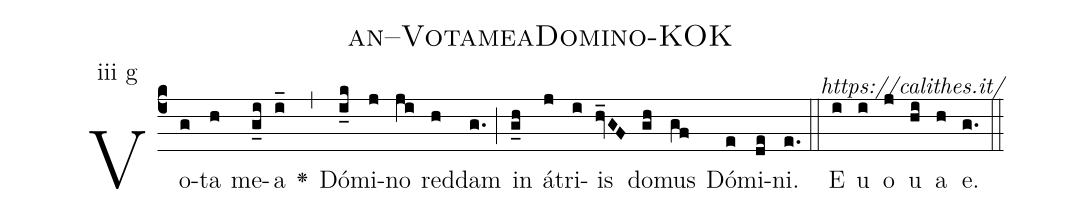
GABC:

name: an--VotameaDomino-KOK;
commentary: https://calithes.it/;
annotation: iii g;
%%
(c4) Vo(g)ta(h) me(g_i)a(i_) <v>\greheightstar</v>(,) Dó(i_k)mi(j)no(ji) red(h)dam(g.) (;) in(g_h) á(j)tri(i)is(hv_GF) do(gh)mus(gf) Dó(e)mi(de)ni.(e.) (::) E(i) u(i) o(j) u(hi) a(h) e.(g.) (::)
